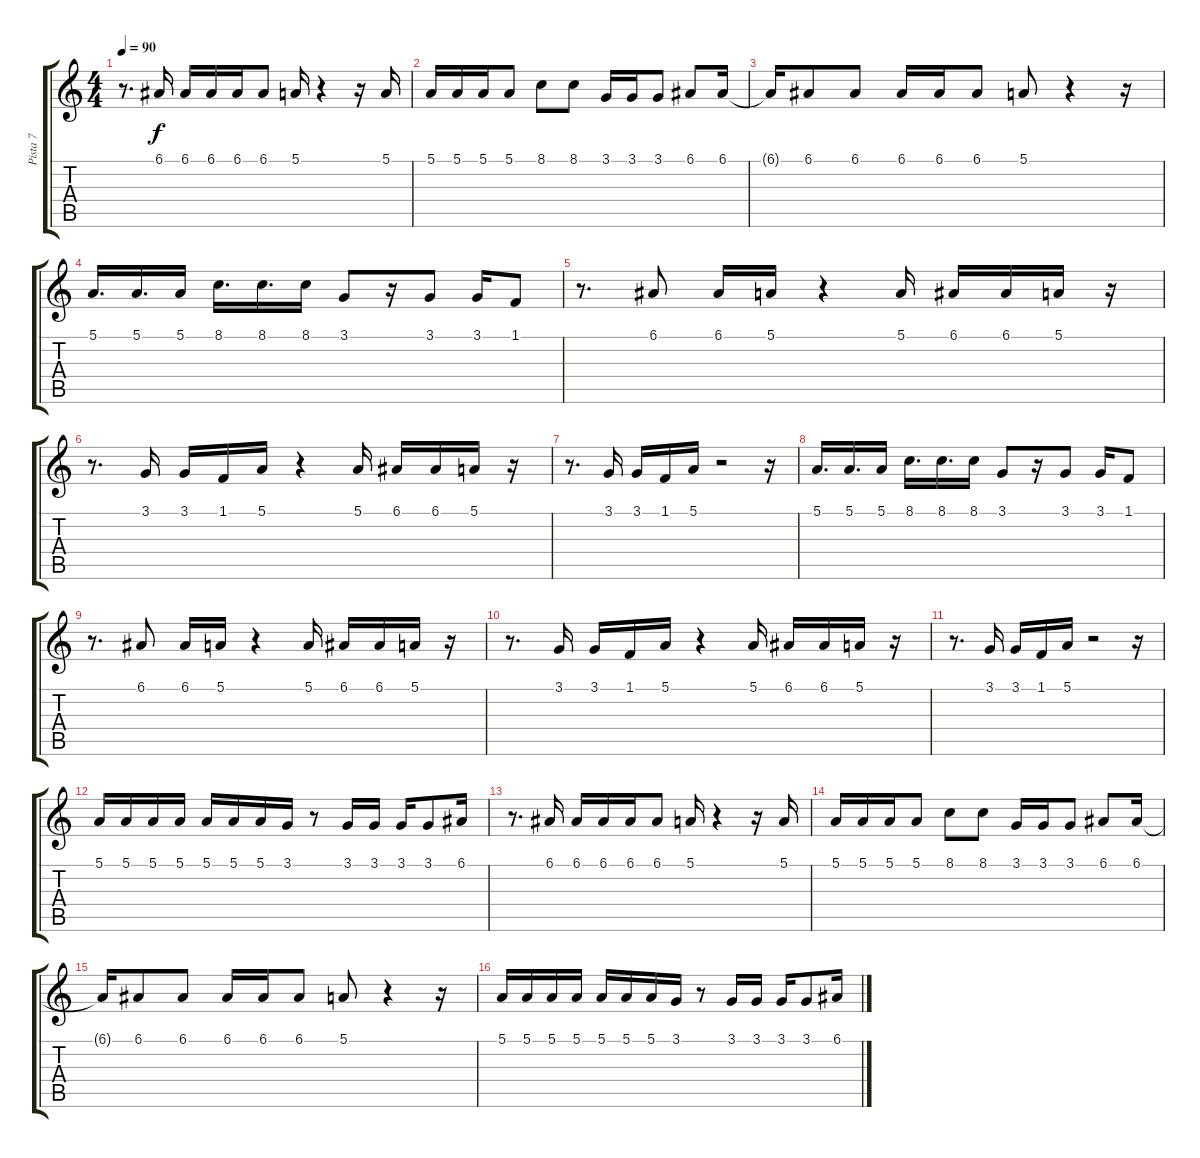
\track ("Pista 7" "Pista 7") {instrument fx4atmosphere}
\staff {score tabs}
\tuning (E4 B3 G3 D3 A2 E2) {hide}
\ts (4 4)
\tempo 90
\clef g2
\ks c
r.8{d dy f} 6.1.16 6.1.16 6.1.16 6.1.16 6.1.8 5.1.16 r.4 r.16 5.1.16 |
5.1.16 5.1.16 5.1.16 5.1.8 8.1.8 8.1.8 3.1.16 3.1.16 3.1.8 6.1.8 6.1.16 |
6.1{t}.16 6.1.8 6.1.8 6.1.16 6.1.16 6.1.8 5.1.8 r.4 r.16 |
5.1.16{d} 5.1.16{d} 5.1.16 8.1.16{d} 8.1.16{d} 8.1.16 3.1.8 r.16 3.1.8 3.1.16 1.1.8 |
r.8{d} 6.1.8 6.1.16 5.1.16 r.4 5.1.16 6.1.16 6.1.16 5.1.16 r.16 |
r.8{d} 3.1.16 3.1.16 1.1.16 5.1.16 r.4 5.1.16 6.1.16 6.1.16 5.1.16 r.16 |
r.8{d} 3.1.16 3.1.16 1.1.16 5.1.16 r.2 r.16 |
5.1.16{d} 5.1.16{d} 5.1.16 8.1.16{d} 8.1.16{d} 8.1.16 3.1.8 r.16 3.1.8 3.1.16 1.1.8 |
r.8{d} 6.1.8 6.1.16 5.1.16 r.4 5.1.16 6.1.16 6.1.16 5.1.16 r.16 |
r.8{d} 3.1.16 3.1.16 1.1.16 5.1.16 r.4 5.1.16 6.1.16 6.1.16 5.1.16 r.16 |
r.8{d} 3.1.16 3.1.16 1.1.16 5.1.16 r.2 r.16 |
5.1.16 5.1.16 5.1.16 5.1.16 5.1.16 5.1.16 5.1.16 3.1.16 r.8 3.1.16 3.1.16 3.1.16 3.1.8 6.1.16 |
r.8{d} 6.1.16 6.1.16 6.1.16 6.1.16 6.1.8 5.1.16 r.4 r.16 5.1.16 |
5.1.16 5.1.16 5.1.16 5.1.8 8.1.8 8.1.8 3.1.16 3.1.16 3.1.8 6.1.8 6.1.16 |
6.1{t}.16 6.1.8 6.1.8 6.1.16 6.1.16 6.1.8 5.1.8 r.4 r.16 |
5.1.16 5.1.16 5.1.16 5.1.16 5.1.16 5.1.16 5.1.16 3.1.16 r.8 3.1.16 3.1.16 3.1.16 3.1.8 6.1.16
